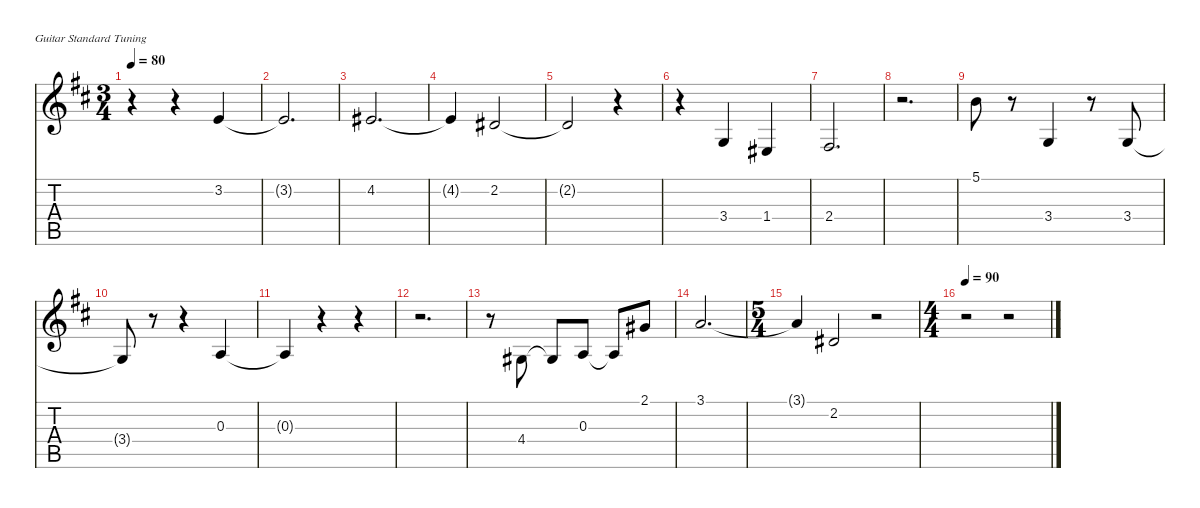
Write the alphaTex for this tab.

\defaultSystemsLayout 4
\hideDynamics
\bracketExtendMode nobrackets
\singleTrackTrackNamePolicy hidden
\multiTrackTrackNamePolicy hidden
\firstSystemTrackNameMode fullname
\firstSystemTrackNameOrientation horizontal
\otherSystemsTrackNameOrientation horizontal
\track ("Trumpet" "tpt.") {instrument trumpet}
\staff {score tabs}
\tuning (E4 B3 G3 D3 A2 E2)
\displaytranspose 2
\ts (3 4)
\tempo 80
\clef g2
\ks d
r.4{dy mp beam Down} r.4{beam Down} 3.2{acc forcenatural}.4{beam Up} |
3.2{t acc forcenatural}.2{d dy f beam Up} |
4.2{acc #}.2{d dy mf beam Up} |
4.2{t acc #}.4{dy f beam Up} 2.2{acc #}.2{dy mp beam Up} |
2.2{t acc #}.2{dy f beam Up} r.4{beam Up} |
r.4{beam Down} 3.4{acc forcenatural}.4{dy p beam Up} 1.4{acc #}.4{dy mp beam Up} |
2.4{acc #}.2{d dy p beam Up} |
r.2{d beam Down} |
5.1{acc forcenatural}.8{dy mf beam Down} r.8{beam Down} 3.4{acc forcenatural}.4{beam Up} r.8{beam Up} 3.4{acc forcenatural}.8{dy mp beam Up} |
3.4{t acc forcenatural}.8{dy f beam Up} r.8{beam Up} r.4{beam Up} 0.3{acc forcenatural}.4{dy mf beam Up} |
0.3{t acc forcenatural}.4{dy f beam Up} r.4{beam Up} r.4{beam Up} |
r.2{d beam Down} |
r.8{beam Down} 4.4{acc #}.8{dy mp beam Up} 4.4{t acc #}.8{dy f beam Up} 0.3{acc forcenatural}.8{dy mf beam Up} 0.3{t acc forcenatural}.8{dy f beam Up} 2.1{acc #}.8{dy mf beam Up} |
3.1{acc forcenatural}.2{d dy mp beam Up} |
\ts (5 4)
3.1{t acc forcenatural}.4{dy f beam Up} 2.2{acc #}.2{dy mp beam Up} r.2{beam Up} |
\ts (4 4)
\tempo 90
r.2{beam Down} r.2{beam Down}
